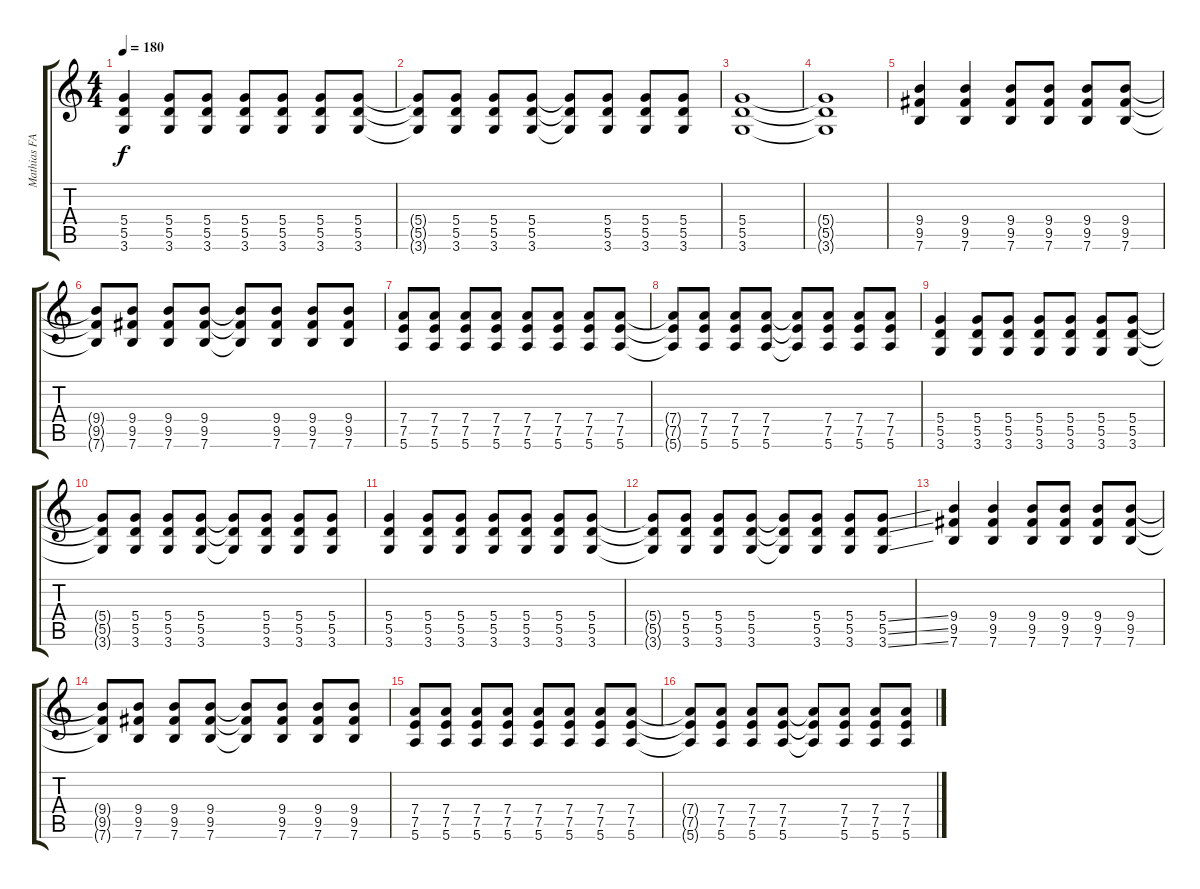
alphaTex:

\track ("Mathias FARM" "Mathias FA") {instrument distortionguitar}
\staff {score tabs}
\tuning (E4 B3 G3 D3 A2 E2) {hide}
\ts (4 4)
\tempo 180
\clef g2
\ks c
(5.4 5.5 3.6).4{dy f} (5.4 5.5 3.6).8 (5.4 5.5 3.6).8 (5.4 5.5 3.6).8 (5.4 5.5 3.6).8 (5.4 5.5 3.6).8 (5.4 5.5 3.6).8 |
(5.4{t} 5.5{t} 3.6{t}).8 (5.4 5.5 3.6).8 (5.4 5.5 3.6).8 (5.4 5.5 3.6).8 (5.4{t} 5.5{t} 3.6{t}).8 (5.4 5.5 3.6).8 (5.4 5.5 3.6).8 (5.4 5.5 3.6).8 |
(5.4 5.5 3.6).1 |
(5.4{t} 5.5{t} 3.6{t}).1 |
(9.4 9.5 7.6).4 (9.4 9.5 7.6).4 (9.4 9.5 7.6).8 (9.4 9.5 7.6).8 (9.4 9.5 7.6).8 (9.4 9.5 7.6).8 |
(9.4{t} 9.5{t} 7.6{t}).8 (9.4 9.5 7.6).8 (9.4 9.5 7.6).8 (9.4 9.5 7.6).8 (9.4{t} 9.5{t} 7.6{t}).8 (9.4 9.5 7.6).8 (9.4 9.5 7.6).8 (9.4 9.5 7.6).8 |
(7.4 7.5 5.6).8 (7.4 7.5 5.6).8 (7.4 7.5 5.6).8 (7.4 7.5 5.6).8 (7.4 7.5 5.6).8 (7.4 7.5 5.6).8 (7.4 7.5 5.6).8 (7.4 7.5 5.6).8 |
(7.4{t} 7.5{t} 5.6{t}).8 (7.4 7.5 5.6).8 (7.4 7.5 5.6).8 (7.4 7.5 5.6).8 (7.4{t} 7.5{t} 5.6{t}).8 (7.4 7.5 5.6).8 (7.4 7.5 5.6).8 (7.4 7.5 5.6).8 |
(5.4 5.5 3.6).4 (5.4 5.5 3.6).8 (5.4 5.5 3.6).8 (5.4 5.5 3.6).8 (5.4 5.5 3.6).8 (5.4 5.5 3.6).8 (5.4 5.5 3.6).8 |
(5.4{t} 5.5{t} 3.6{t}).8 (5.4 5.5 3.6).8 (5.4 5.5 3.6).8 (5.4 5.5 3.6).8 (5.4{t} 5.5{t} 3.6{t}).8 (5.4 5.5 3.6).8 (5.4 5.5 3.6).8 (5.4 5.5 3.6).8 |
(5.4 5.5 3.6).4 (5.4 5.5 3.6).8 (5.4 5.5 3.6).8 (5.4 5.5 3.6).8 (5.4 5.5 3.6).8 (5.4 5.5 3.6).8 (5.4 5.5 3.6).8 |
(5.4{t} 5.5{t} 3.6{t}).8 (5.4 5.5 3.6).8 (5.4 5.5 3.6).8 (5.4 5.5 3.6).8 (5.4{t} 5.5{t} 3.6{t}).8 (5.4 5.5 3.6).8 (5.4 5.5 3.6).8 (5.4{ss} 5.5{ss} 3.6{ss}).8 |
(9.4 9.5 7.6).4 (9.4 9.5 7.6).4 (9.4 9.5 7.6).8 (9.4 9.5 7.6).8 (9.4 9.5 7.6).8 (9.4 9.5 7.6).8 |
(9.4{t} 9.5{t} 7.6{t}).8 (9.4 9.5 7.6).8 (9.4 9.5 7.6).8 (9.4 9.5 7.6).8 (9.4{t} 9.5{t} 7.6{t}).8 (9.4 9.5 7.6).8 (9.4 9.5 7.6).8 (9.4 9.5 7.6).8 |
(7.4 7.5 5.6).8 (7.4 7.5 5.6).8 (7.4 7.5 5.6).8 (7.4 7.5 5.6).8 (7.4 7.5 5.6).8 (7.4 7.5 5.6).8 (7.4 7.5 5.6).8 (7.4 7.5 5.6).8 |
(7.4{t} 7.5{t} 5.6{t}).8 (7.4 7.5 5.6).8 (7.4 7.5 5.6).8 (7.4 7.5 5.6).8 (7.4{t} 7.5{t} 5.6{t}).8 (7.4 7.5 5.6).8 (7.4 7.5 5.6).8 (7.4 7.5 5.6).8
